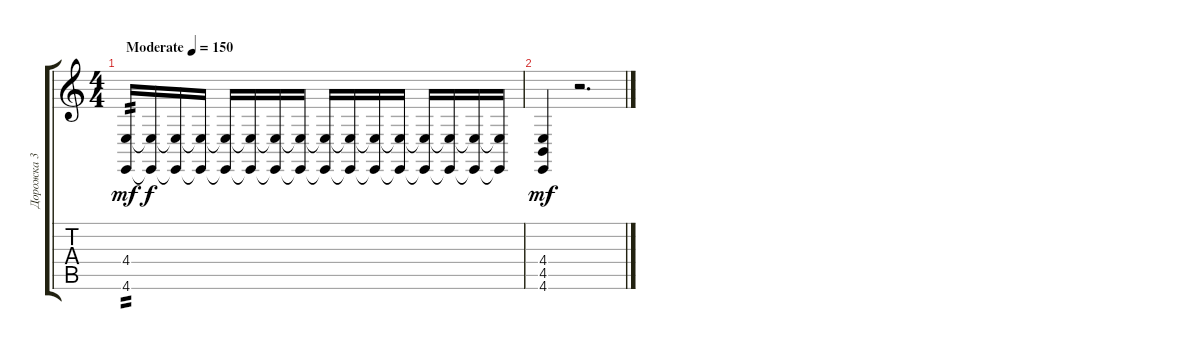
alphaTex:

\track ("Дорожка 3" "Дорожка 3") {instrument stringensemble1}
\staff {score tabs}
\tuning (D4 A3 F3 C3 G2 C2) {hide}
\ts (4 4)
\tempo (150 "Moderate")
\clef g2
\ks c
(4.4 4.6).16{tp 2 dy mf instrument stringensemble1} (4.4{t} 4.6{t}).16{dy f} (4.4{t} 4.6{t}).16 (4.4{t} 4.6{t}).16 (4.4{t} 4.6{t}).16 (4.4{t} 4.6{t}).16 (4.4{t} 4.6{t}).16 (4.4{t} 4.6{t}).16 (4.4{t} 4.6{t}).16 (4.4{t} 4.6{t}).16 (4.4{t} 4.6{t}).16 (4.4{t} 4.6{t}).16 (4.4{t} 4.6{t}).16 (4.4{t} 4.6{t}).16 (4.4{t} 4.6{t}).16 (4.4{t} 4.6{t}).16 |
(4.4 4.5 4.6).4{dy mf} r.2{d}
